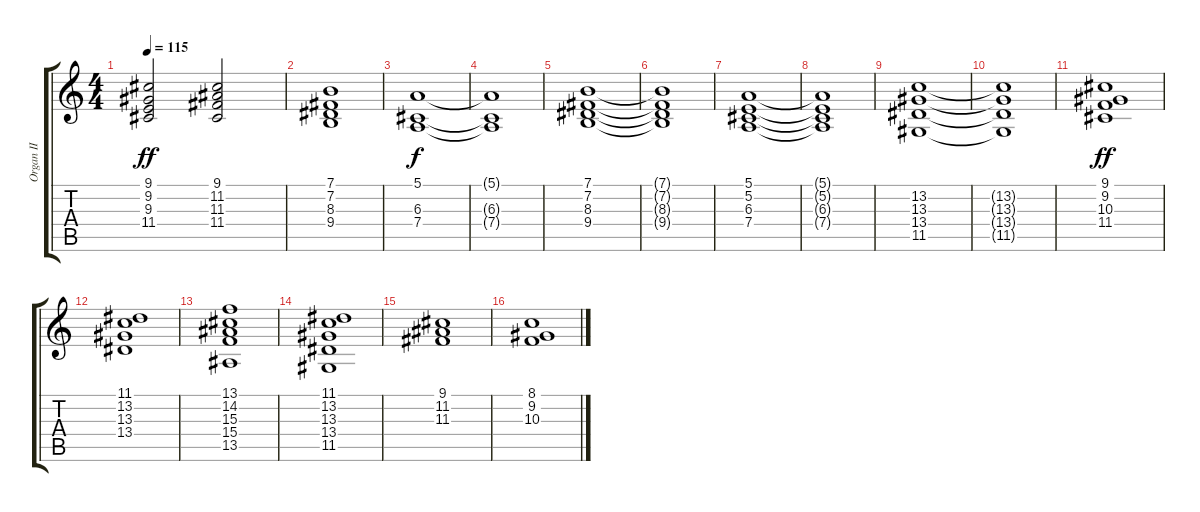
\track ("Organ II" "Organ II") {instrument rockorgan}
\staff {score tabs}
\tuning (E4 B3 G3 D3 A2 E2) {hide}
\ts (4 4)
\tempo 115
\clef g2
\ks c
(9.1 9.2 9.3 11.4).2{dy ff} (9.1 11.2 11.3 11.4).2 |
(7.1 7.2 8.3 9.4).1 |
(5.1 6.3 7.4).1{dy f} |
(5.1{t} 6.3{t} 7.4{t}).1 |
(7.1 7.2 8.3 9.4).1 |
(7.1{t} 7.2{t} 8.3{t} 9.4{t}).1 |
(5.1 5.2 6.3 7.4).1 |
(5.1{t} 5.2{t} 6.3{t} 7.4{t}).1 |
(13.2 13.3 13.4 11.5).1 |
(13.2{t} 13.3{t} 13.4{t} 11.5{t}).1 |
(9.1 9.2 10.3 11.4).1{dy ff} |
(11.1 13.2 13.3 13.4).1 |
(13.1 14.2 15.3 15.4 13.5).1 |
(11.1 13.2 13.3 13.4 11.5).1 |
(9.1 11.2 11.3).1 |
(8.1 9.2 10.3).1
